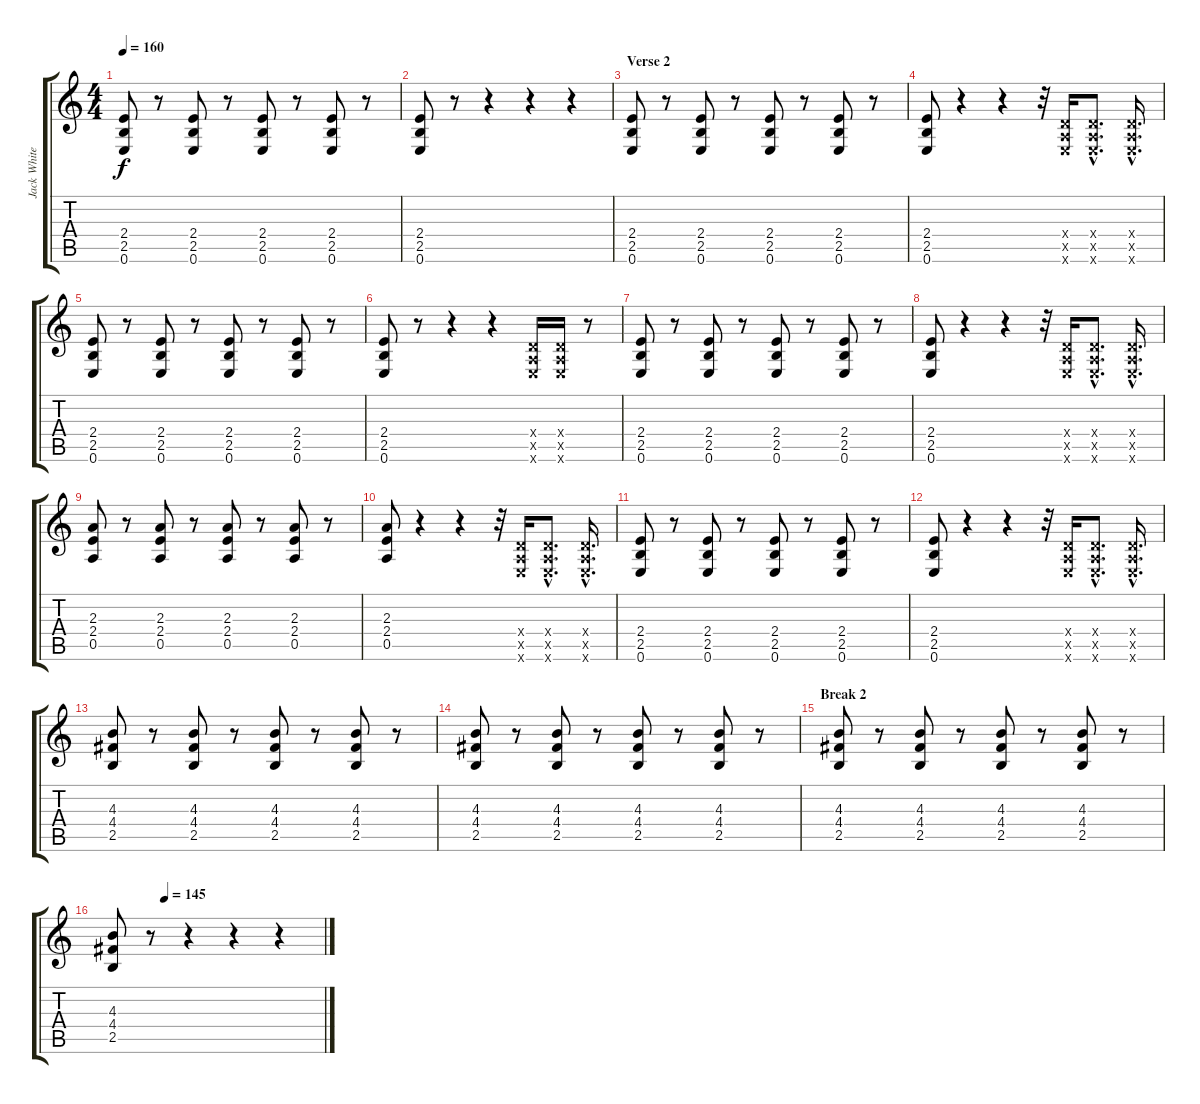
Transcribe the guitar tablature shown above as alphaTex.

\track ("Jack White - Rhytm Guitar" "Jack White") {instrument distortionguitar}
\staff {score tabs}
\tuning (E4 B3 G3 D3 A2 E2) {hide}
\ts (4 4)
\tempo 160
\clef g2
\ks c
(2.4 2.5 0.6).8{dy f} r.8 (2.4 2.5 0.6).8 r.8 (2.4 2.5 0.6).8 r.8 (2.4 2.5 0.6).8 r.8 |
(2.4 2.5 0.6).8 r.8 r.4 r.4 r.4 |
\section ("" "Verse 2")
(2.4 2.5 0.6).8 r.8 (2.4 2.5 0.6).8 r.8 (2.4 2.5 0.6).8 r.8 (2.4 2.5 0.6).8 r.8 |
(2.4 2.5 0.6).8 r.4 r.4 r.32 (0.4{x} 0.5{x} 0.6{x}).16 (0.4{hac x} 0.5{hac x} 0.6{hac x}).8{d} (0.4{hac x} 0.5{hac x} 0.6{hac x}).16{d} |
(2.4 2.5 0.6).8 r.8 (2.4 2.5 0.6).8 r.8 (2.4 2.5 0.6).8 r.8 (2.4 2.5 0.6).8 r.8 |
(2.4 2.5 0.6).8 r.8 r.4 r.4 (0.4{x} 0.5{x} 0.6{x}).16 (0.4{x} 0.5{x} 0.6{x}).16 r.8 |
(2.4 2.5 0.6).8 r.8 (2.4 2.5 0.6).8 r.8 (2.4 2.5 0.6).8 r.8 (2.4 2.5 0.6).8 r.8 |
(2.4 2.5 0.6).8 r.4 r.4 r.32 (0.4{x} 0.5{x} 0.6{x}).16 (0.4{hac x} 0.5{hac x} 0.6{hac x}).8{d} (0.4{hac x} 0.5{hac x} 0.6{hac x}).16{d} |
(2.3 2.4 0.5).8 r.8 (2.3 2.4 0.5).8 r.8 (2.3 2.4 0.5).8 r.8 (2.3 2.4 0.5).8 r.8 |
(2.3 2.4 0.5).8 r.4 r.4 r.32 (0.4{x} 0.5{x} 0.6{x}).16 (0.4{hac x} 0.5{hac x} 0.6{hac x}).8{d} (0.4{hac x} 0.5{hac x} 0.6{hac x}).16{d} |
(2.4 2.5 0.6).8 r.8 (2.4 2.5 0.6).8 r.8 (2.4 2.5 0.6).8 r.8 (2.4 2.5 0.6).8 r.8 |
(2.4 2.5 0.6).8 r.4 r.4 r.32 (0.4{x} 0.5{x} 0.6{x}).16 (0.4{hac x} 0.5{hac x} 0.6{hac x}).8{d} (0.4{hac x} 0.5{hac x} 0.6{hac x}).16{d} |
(4.3 4.4 2.5).8 r.8 (4.3 4.4 2.5).8 r.8 (4.3 4.4 2.5).8 r.8 (4.3 4.4 2.5).8 r.8 |
(4.3 4.4 2.5).8 r.8 (4.3 4.4 2.5).8 r.8 (4.3 4.4 2.5).8 r.8 (4.3 4.4 2.5).8 r.8 |
\section ("" "Break 2")
(4.3 4.4 2.5).8 r.8 (4.3 4.4 2.5).8 r.8 (4.3 4.4 2.5).8 r.8 (4.3 4.4 2.5).8 r.8 |
\tempo (145 0.25)
(4.3 4.4 2.5).8 r.8 r.4 r.4 r.4
